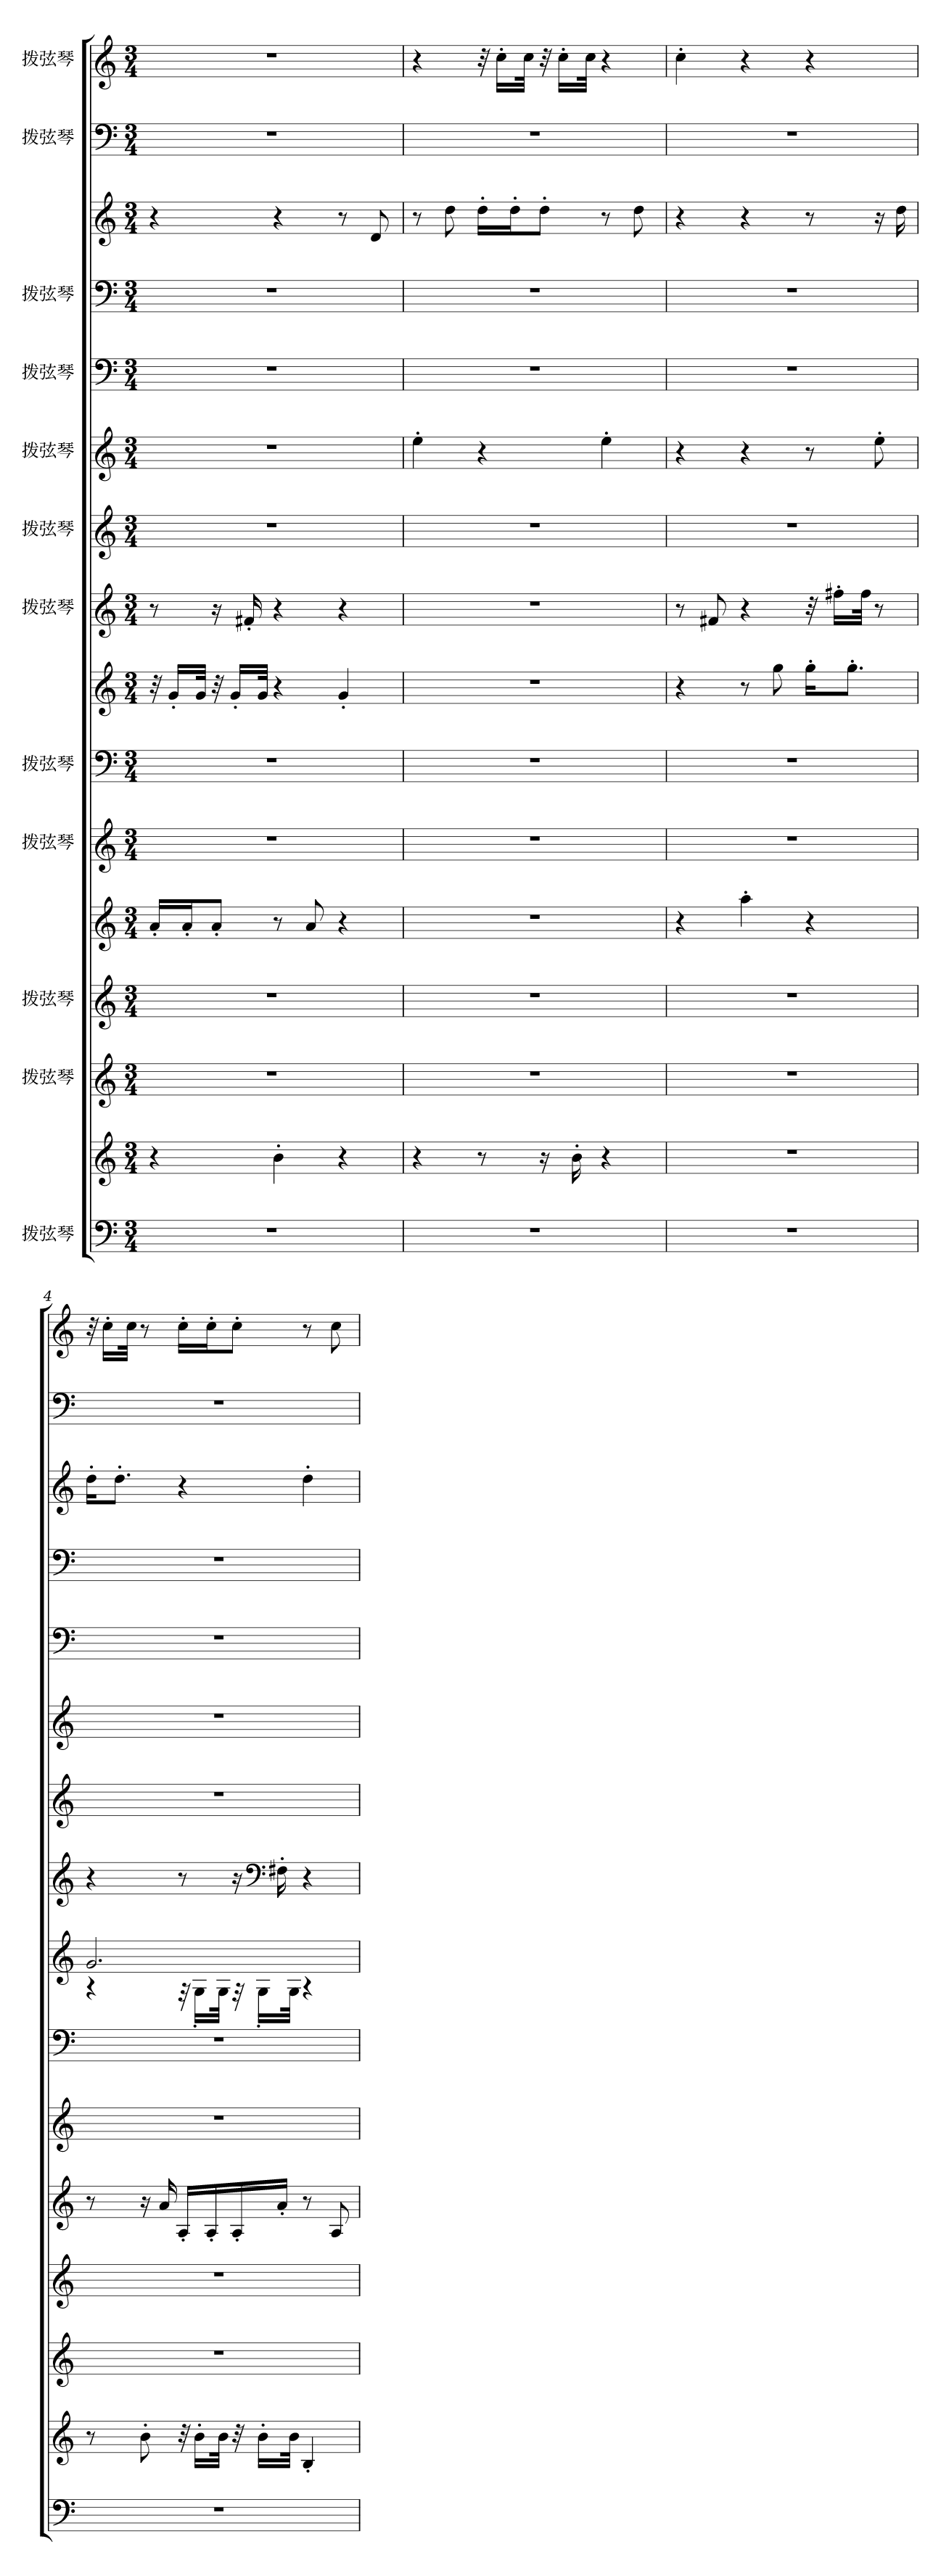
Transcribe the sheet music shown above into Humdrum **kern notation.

**kern	**kern	**kern	**kern	**kern	**kern	**kern	**kern	**kern	**kern	**kern	**kern	**kern	**kern	**kern	**kern
*part12	*part12	*part11	*part10	*part10	*part9	*part8	*part8	*part7	*part6	*part5	*part4	*part3	*part3	*part2	*part1
*staff16	*staff15	*staff14	*staff13	*staff12	*staff11	*staff10	*staff9	*staff8	*staff7	*staff6	*staff5	*staff4	*staff3	*staff2	*staff1
*I"拨弦琴	*	*I"拨弦琴	*I"拨弦琴	*	*I"拨弦琴	*I"拨弦琴	*	*I"拨弦琴	*I"拨弦琴	*I"拨弦琴	*I"拨弦琴	*I"拨弦琴	*	*I"拨弦琴	*I"拨弦琴
*clefF4	*clefG2	*clefG2	*clefG2	*clefG2	*clefG2	*clefF4	*clefG2	*clefG2	*clefG2	*clefG2	*clefF4	*clefF4	*clefG2	*clefF4	*clefG2
*k[]	*k[]	*k[]	*k[]	*k[]	*k[]	*k[]	*k[]	*k[]	*k[]	*k[]	*k[]	*k[]	*k[]	*k[]	*k[]
*M3/4	*M3/4	*M3/4	*M3/4	*M3/4	*M3/4	*M3/4	*M3/4	*M3/4	*M3/4	*M3/4	*M3/4	*M3/4	*M3/4	*M3/4	*M3/4
*MM100	*MM100	*MM100	*MM100	*MM100	*MM100	*MM100	*MM100	*MM100	*MM100	*MM100	*MM100	*MM100	*MM100	*MM100	*MM100
=1	=1	=1	=1	=1	=1	=1	=1	=1	=1	=1	=1	=1	=1	=1	=1
2.r	4r	2.r	2.r	16a'/LL	2.r	2.r	32r	8r	2.r	2.r	2.r	2.r	4r	2.r	2.r
.	.	.	.	.	.	.	16g'/LL	.	.	.	.	.	.	.	.
.	.	.	.	16a'/J	.	.	.	.	.	.	.	.	.	.	.
.	.	.	.	.	.	.	32g/JJk	.	.	.	.	.	.	.	.
.	.	.	.	8a'/J	.	.	32r	16r	.	.	.	.	.	.	.
.	.	.	.	.	.	.	16g'/LL	.	.	.	.	.	.	.	.
.	.	.	.	.	.	.	.	16f#X'/	.	.	.	.	.	.	.
.	.	.	.	.	.	.	32g/JJk	.	.	.	.	.	.	.	.
.	4b'\	.	.	8r	.	.	4r	4r	.	.	.	.	4r	.	.
.	.	.	.	8a/	.	.	.	.	.	.	.	.	.	.	.
.	4r	.	.	4r	.	.	4g'/	4r	.	.	.	.	8r	.	.
.	.	.	.	.	.	.	.	.	.	.	.	.	8d/	.	.
=2	=2	=2	=2	=2	=2	=2	=2	=2	=2	=2	=2	=2	=2	=2	=2
2.r	4r	2.r	2.r	2.r	2.r	2.r	2.r	2.r	2.r	4ee'\	2.r	2.r	8r	2.r	4r
.	.	.	.	.	.	.	.	.	.	.	.	.	8dd\	.	.
.	8r	.	.	.	.	.	.	.	.	4r	.	.	16dd'\LL	.	32r
.	.	.	.	.	.	.	.	.	.	.	.	.	.	.	16cc'\LL
.	.	.	.	.	.	.	.	.	.	.	.	.	16dd'\J	.	.
.	.	.	.	.	.	.	.	.	.	.	.	.	.	.	32cc\JJk
.	16r	.	.	.	.	.	.	.	.	.	.	.	8dd'\J	.	32r
.	.	.	.	.	.	.	.	.	.	.	.	.	.	.	16cc'\LL
.	16b'\	.	.	.	.	.	.	.	.	.	.	.	.	.	.
.	.	.	.	.	.	.	.	.	.	.	.	.	.	.	32cc\JJk
.	4r	.	.	.	.	.	.	.	.	4ee'\	.	.	8r	.	4r
.	.	.	.	.	.	.	.	.	.	.	.	.	8dd\	.	.
=3	=3	=3	=3	=3	=3	=3	=3	=3	=3	=3	=3	=3	=3	=3	=3
2.r	2.r	2.r	2.r	4r	2.r	2.r	4r	8r	2.r	4r	2.r	2.r	4r	2.r	4cc'\
.	.	.	.	.	.	.	.	8f#X/	.	.	.	.	.	.	.
.	.	.	.	4aa'\	.	.	8r	4r	.	4r	.	.	4r	.	4r
.	.	.	.	.	.	.	8gg\	.	.	.	.	.	.	.	.
.	.	.	.	4r	.	.	16gg'\KL	32r	.	8r	.	.	8r	.	4r
.	.	.	.	.	.	.	.	16ff#X'\LL	.	.	.	.	.	.	.
.	.	.	.	.	.	.	8.gg'\J	.	.	.	.	.	.	.	.
.	.	.	.	.	.	.	.	32ff#\JJk	.	.	.	.	.	.	.
.	.	.	.	.	.	.	.	8r	.	8ee'\	.	.	16r	.	.
.	.	.	.	.	.	.	.	.	.	.	.	.	16dd\	.	.
!!LO:PB:g=z
=4	=4	=4	=4	=4	=4	=4	=4	=4	=4	=4	=4	=4	=4	=4	=4
*	*	*	*	*	*	*	*^	*	*	*	*	*	*	*	*
2.r	8r	2.r	2.r	8r	2.r	2.r	2.g/	4r	4r	2.r	2.r	2.r	2.r	16dd'\KL	2.r	32r
.	.	.	.	.	.	.	.	.	.	.	.	.	.	.	.	16cc'\LL
.	.	.	.	.	.	.	.	.	.	.	.	.	.	8.dd'\J	.	.
.	.	.	.	.	.	.	.	.	.	.	.	.	.	.	.	32cc\JJk
.	8b'\	.	.	16r	.	.	.	.	.	.	.	.	.	.	.	8r
.	.	.	.	16a/	.	.	.	.	.	.	.	.	.	.	.	.
.	32r	.	.	16A'/LL	.	.	.	32r	8r	.	.	.	.	4r	.	16cc'\LL
.	16b'\LL	.	.	.	.	.	.	16G'\LL	.	.	.	.	.	.	.	.
.	.	.	.	16A'/	.	.	.	.	.	.	.	.	.	.	.	16cc'\J
.	32b\JJk	.	.	.	.	.	.	32G\JJk	.	.	.	.	.	.	.	.
.	32r	.	.	16A'/	.	.	.	32r	16r	.	.	.	.	.	.	8cc'\J
.	16b'\LL	.	.	.	.	.	.	16G'\LL	.	.	.	.	.	.	.	.
*	*	*	*	*	*	*	*	*	*clefF4	*	*	*	*	*	*	*
.	.	.	.	16a'/JJ	.	.	.	.	16F#X'\	.	.	.	.	.	.	.
.	32b\JJk	.	.	.	.	.	.	32G\JJk	.	.	.	.	.	.	.	.
.	4B'/	.	.	8r	.	.	.	4r	4r	.	.	.	.	4dd'\	.	8r
.	.	.	.	8A/	.	.	.	.	.	.	.	.	.	.	.	8cc\
*	*	*	*	*	*	*	*v	*v	*	*	*	*	*	*	*	*
=	=	=	=	=	=	=	=	=	=	=	=	=	=	=	=
*-	*-	*-	*-	*-	*-	*-	*-	*-	*-	*-	*-	*-	*-	*-	*-
